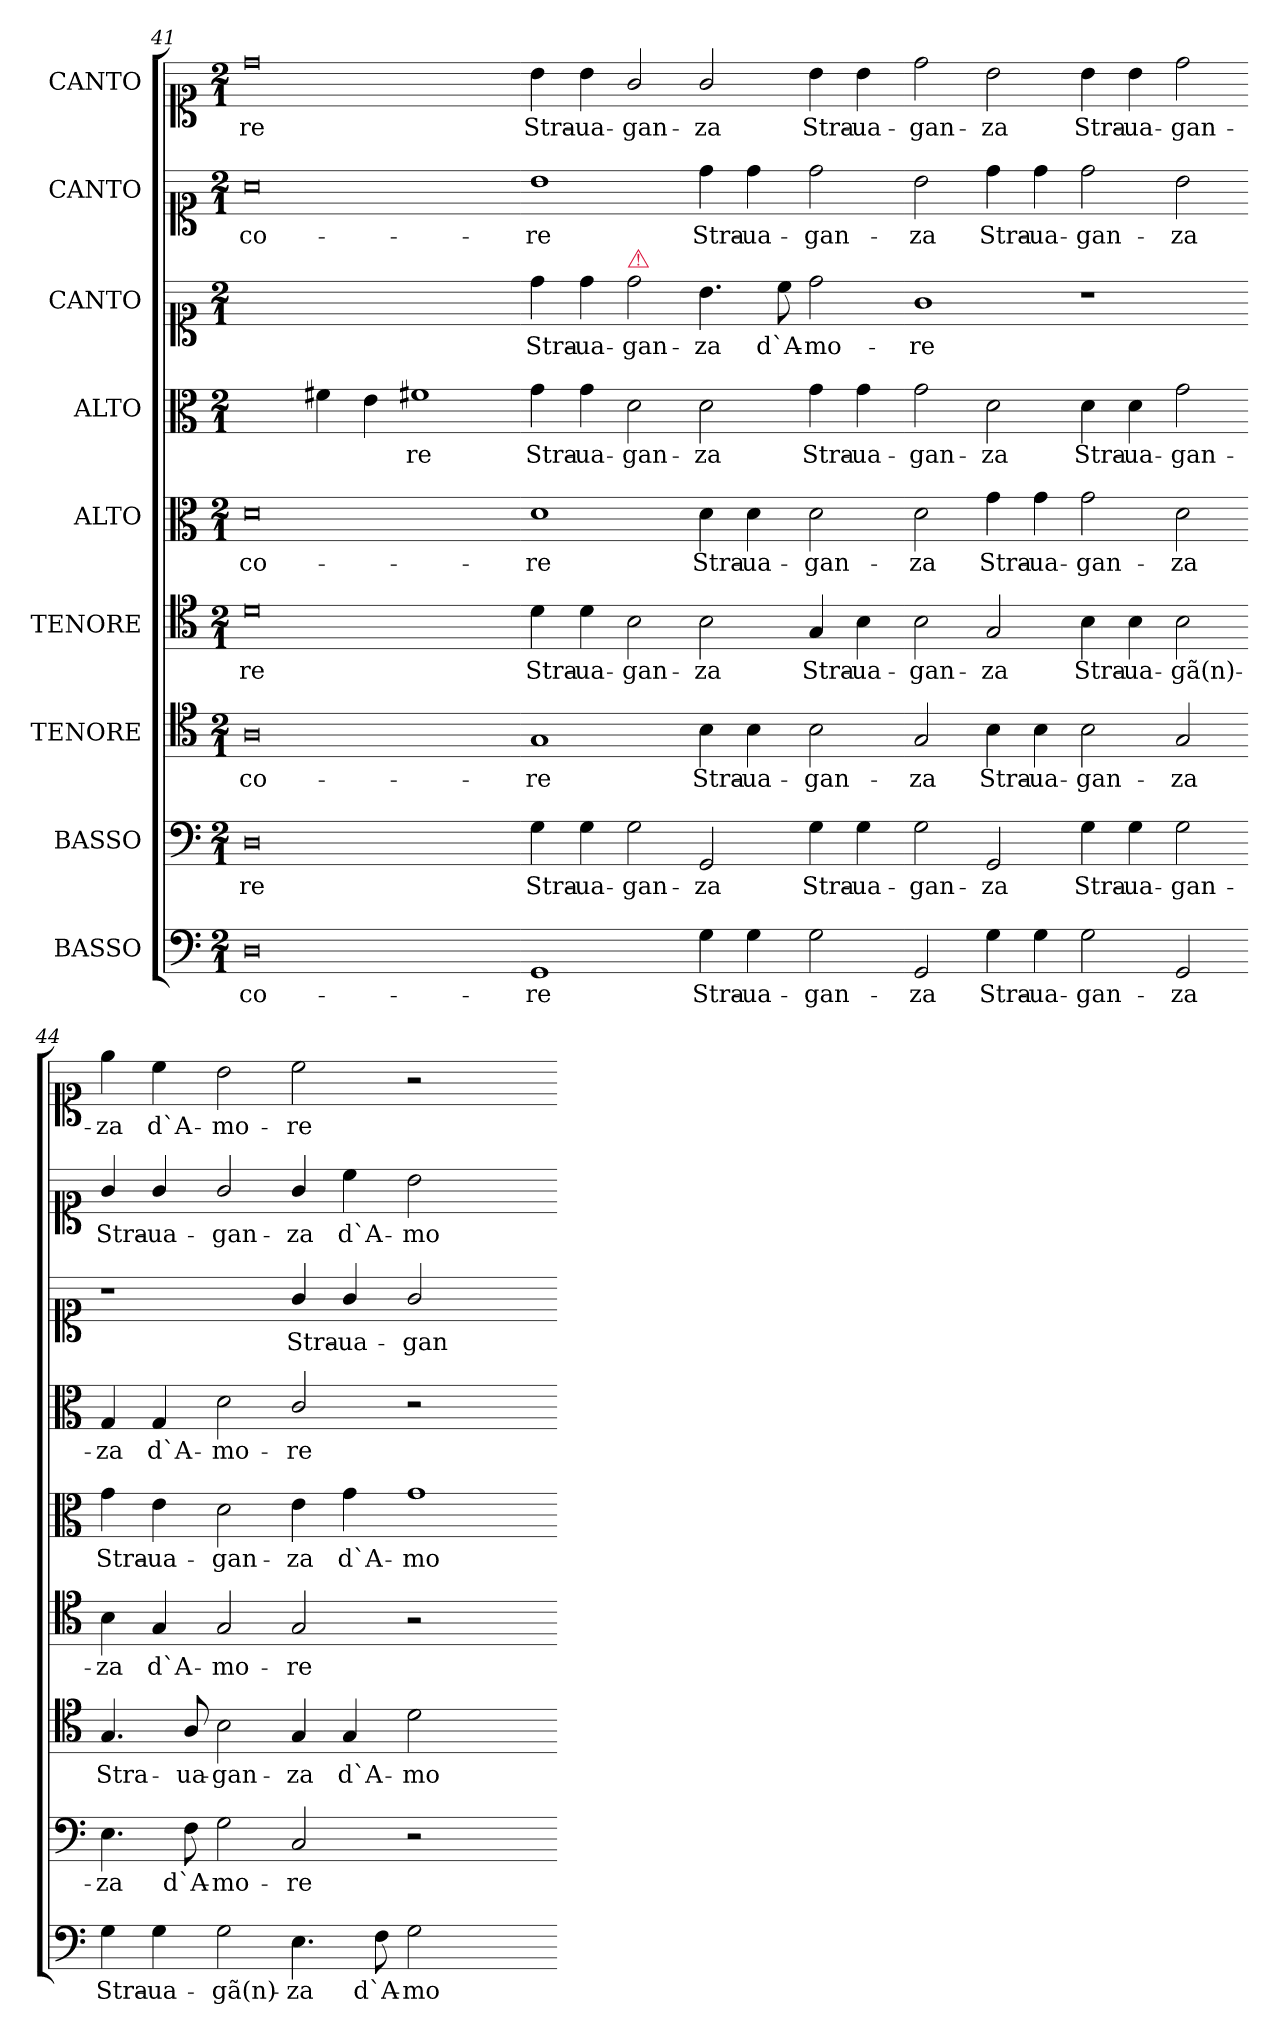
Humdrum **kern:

**kern	**text	**kern	**text	**kern	**text	**kern	**text	**kern	**text	**kern	**text	**kern	**text	**kern	**text	**kern	**text
*part9	*part9	*part8	*part8	*part7	*part7	*part6	*part6	*part5	*part5	*part4	*part4	*part3	*part3	*part2	*part2	*part1	*part1
*staff9	*staff9	*staff8	*staff8	*staff7	*staff7	*staff6	*staff6	*staff5	*staff5	*staff4	*staff4	*staff3	*staff3	*staff2	*staff2	*staff1	*staff1
*I"BASSO	*	*I"BASSO	*	*I"TENORE	*	*I"TENORE	*	*I"ALTO	*	*I"ALTO	*	*I"CANTO	*	*I"CANTO	*	*I"CANTO	*
*clefF4	*	*clefF4	*	*clefC4	*	*clefC4	*	*clefC3	*	*clefC3	*	*clefC1	*	*clefC1	*	*clefC1	*
*k[]	*	*k[]	*	*k[]	*	*k[]	*	*k[]	*	*k[]	*	*k[]	*	*k[]	*	*k[]	*
*M2/1	*	*M2/1	*	*M2/1	*	*M2/1	*	*M2/1	*	*M2/1	*	*M2/1	*	*M2/1	*	*M2/1	*
=41	=41	=41	=41	=41	=41	=41	=41	=41	=41	=41	=41	=41	=41	=41	=41	=41	=41
!	!LO:LY:i	!	!	!	!	!	!	!	!	!	!	!	!	!	!LO:LY:i	!	!
0D	co-	0D	-re	0A	co-	0d	-re	0d	co-	2ryy	.	0ryy	.	0a	co-	0dd	-re
.	.	.	.	.	.	.	.	.	.	4f#X\	.	.	.	.	.	.	.
.	.	.	.	.	.	.	.	.	.	4e\	.	.	.	.	.	.	.
.	.	.	.	.	.	.	.	.	.	1f#X	-re	.	.	.	.	.	.
=42-	=42-	=42-	=42-	=42-	=42-	=42-	=42-	=42-	=42-	=42-	=42-	=42-	=42-	=42-	=42-	=42-	=42-
!	!LO:LY:i	!	!	!	!	!	!	!	!	!	!	!	!	!	!LO:LY:i	!	!
1GG	re	4G\	Stra-	1G	-re	4d\	Stra-	1d	-re	4g\	Stra-	4dd\	Stra-	1b	-re	4b\	Stra-
.	.	4G\	-ua-	.	.	4d\	-ua-	.	.	4g\	-ua-	4dd\	-ua-	.	.	4b\	-ua-
!	!	!	!	!	!	!	!	!	!	!	!	!LO:TX:a:color=crimson:t=⚠	!	!	!	!	!
.	.	2G\	-gan-	.	.	2B\	-gan-	.	.	2d\	-gan-	2dd\	-gan-	.	.	2g/	-gan-
4G\	Stra-	2GG/	-za	4B\	Stra-	2B\	-za	4d\	Stra-	2d\	-za	4.b\	-za	4dd\	Stra-	2g/	-za
4G\	-ua-	.	.	4B\	-ua-	.	.	4d\	-ua-	.	.	.	.	4dd\	-ua-	.	.
.	.	.	.	.	.	.	.	.	.	.	.	8cc\	d`A-	.	.	.	.
!	!	!	!LO:LY:i	!	!	!	!	!	!	!	!	!	!	!	!	!	!
2G\	-gan-	4G\	Stra-	2B\	-gan-	4G/	Stra-	2d\	-gan-	4g\	Stra-	2dd\	-mo-	2dd\	-gan-	4b\	Stra-
!	!	!	!LO:LY:i	!	!	!	!	!	!	!	!	!	!	!	!	!	!
.	.	4G\	-ua-	.	.	4B\	-ua-	.	.	4g\	-ua-	.	.	.	.	4b\	-ua-
=43-	=43-	=43-	=43-	=43-	=43-	=43-	=43-	=43-	=43-	=43-	=43-	=43-	=43-	=43-	=43-	=43-	=43-
!	!	!	!LO:LY:i	!	!	!	!	!	!	!	!	!	!	!	!	!	!
2GG/	-za	2G\	-gan-	2G/	-za	2B\	-gan-	2d\	-za	2g\	-gan-	1g	-re	2b\	-za	2dd\	-gan-
!	!	!	!LO:LY:i	!	!	!	!	!	!	!	!	!	!	!	!	!	!
4G\	Stra-	2GG/	-za	4B\	Stra-	2G/	-za	4g\	Stra-	2d\	-za	.	.	4dd\	Stra-	2b\	-za
4G\	-ua-	.	.	4B\	-ua-	.	.	4g\	-ua-	.	.	.	.	4dd\	-ua-	.	.
2G\	-gan-	4G\	Stra-	2B\	-gan-	4B\	Stra-	2g\	-gan-	4d\	Stra-	1r	.	2dd\	-gan-	4b\	Stra-
.	.	4G\	-ua-	.	.	4B\	-ua-	.	.	4d\	-ua-	.	.	.	.	4b\	-ua-
2GG/	-za	2G\	-gan-	2G/	-za	2B\	-gã(n)-	2d\	-za	2g\	-gan-	.	.	2b\	-za	2dd\	-gan-
=44-	=44-	=44-	=44-	=44-	=44-	=44-	=44-	=44-	=44-	=44-	=44-	=44-	=44-	=44-	=44-	=44-	=44-
4G\	Stra-	4.E\	-za	4.G/	Stra-	4B\	-za	4g\	Stra-	4G/	-za	1r	.	4g/	Stra-	4ee\	-za
4G\	-ua-	.	.	.	.	4G/	d`A-	4e\	-ua-	4G/	d`A-	.	.	4g/	-ua-	4cc\	d`A-
.	.	8F\	d`A-	8A/	-ua-	.	.	.	.	.	.	.	.	.	.	.	.
2G\	-gã(n)-	2G\	-mo-	2B\	-gan-	2G/	-mo-	2d\	-gan-	2d\	-mo-	.	.	2g/	-gan-	2b\	-mo-
4.E\	-za	2C/	-re	4G/	-za	2G/	-re	4e\	-za	2c/	-re	4g/	Stra-	4g/	-za	2cc\	-re
.	.	.	.	4G/	d`A-	.	.	4g\	d`A-	.	.	4g/	-ua-	4cc\	d`A-	.	.
8F\	d`A-	.	.	.	.	.	.	.	.	.	.	.	.	.	.	.	.
2G\	-mo-	2r	.	2d\	-mo-	2r	.	1g\	-mo-	2r	.	2g/	-gan-	2b\	-mo-	2r	.
2ryy	.	2ryy	.	2ryy	.	2ryy	.	.	.	2ryy	.	2ryy	.	2ryy	.	2ryy	.
=-	=-	=-	=-	=-	=-	=-	=-	=-	=-	=-	=-	=-	=-	=-	=-	=-	=-
*-	*-	*-	*-	*-	*-	*-	*-	*-	*-	*-	*-	*-	*-	*-	*-	*-	*-
